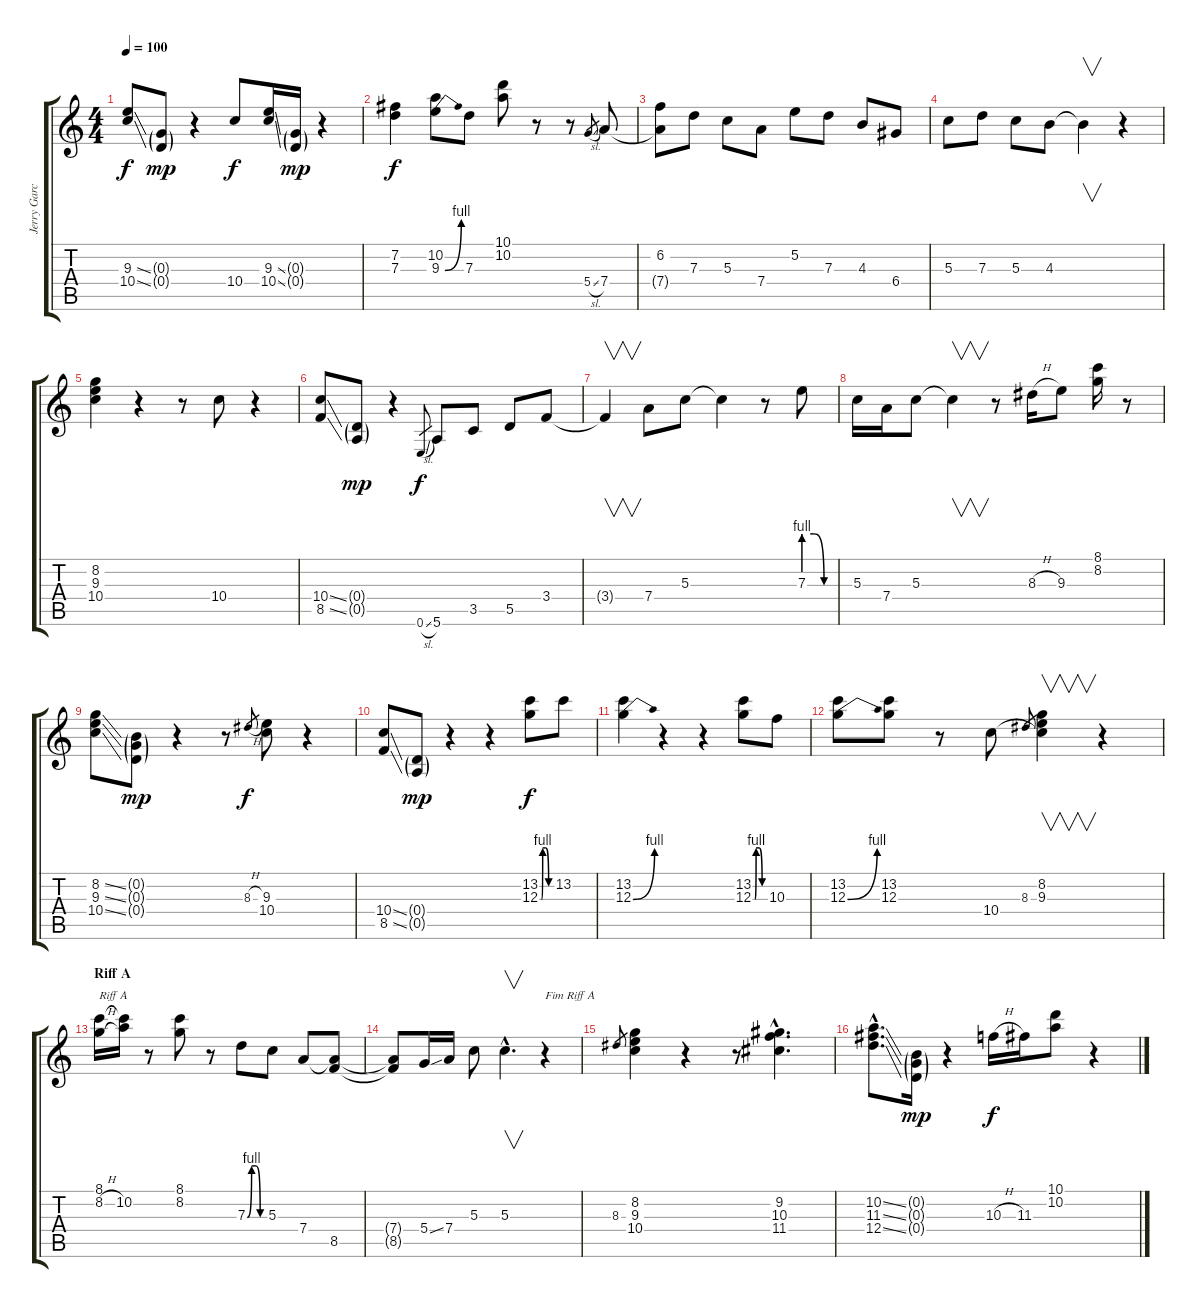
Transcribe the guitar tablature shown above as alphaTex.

\track ("Jerry Garcia" "Jerry Garc") {instrument electricguitarclean}
\staff {score tabs}
\tuning (E4 B3 G3 D3 A2 E2) {hide}
\ts (4 4)
\tempo 100
\clef g2
\ks c
(9.3{ss} 10.4{ss}).8{dy f} (0.3{g} 0.4{g}).8{dy mp} r.4 10.4.8{dy f} (9.3{ss} 10.4{ss}).16 (0.3{g} 0.4{g}).16{dy mp} r.4 |
(7.2 7.3).4{dy f} (10.2 9.3{be (bend 0 0 60 4)}).8 7.3.8 (10.1 10.2).8 r.8 r.8 5.4{sl}.8{gr} 7.4.8 |
(6.2 7.4{t}).8 7.3.8 5.3.8 7.4.8 5.2.8 7.3.8 4.3.8 6.4.8 |
5.3.8 7.3.8 5.3.8 4.3.8 4.3{t}.4{v} r.4 |
(8.2 9.3 10.4).4 r.4 r.8 10.4.8 r.4 |
(10.4{ss} 8.5{ss}).8 (0.4{g} 0.5{g}).8{dy mp} r.4 0.6{sl}.8{gr dy f} 5.6.8 3.5.8 5.5.8 3.4.8 |
3.4{t}.4{v} 7.4.8 5.3.8 5.3{t}.4 r.8 7.3{be (custom 0 4 20 4 40 0 60 0)}.8 |
5.3.16 7.4.16 5.3.8 5.3{t}.4{v} r.8 8.3{h}.16 9.3.8 (8.1 8.2).16 r.8 |
(8.2{ss} 9.3{ss} 10.4{ss}).8 (0.2{g} 0.3{g} 0.4{g}).8{dy mp} r.4 r.8 8.3{h}.8{gr dy f} (9.3 10.4).8 r.4 |
(10.4{ss} 8.5{ss}).8 (0.4{g} 0.5{g}).8{dy mp} r.4 r.4 (13.2 12.3{be (custom 0 0 9 0 15 4 30 4 45 0 60 0)}).8{dy f} 13.2.8 |
(13.2 12.3{be (bend 0 0 60 4)}).4 r.4 r.4 (13.2 12.3{be (custom 0 0 10 0 15 4 30 4 45 0 60 0)}).8 10.3.8 |
(13.2 12.3{be (bend 0 0 60 4)}).8 (13.2 12.3).8 r.8 10.4.8 8.3.8{gr} (8.2 9.3 10.4{t}).4{v} r.4 |
\section ("" "Riff A")
(8.1 8.2{h}).16{txt "Riff A"} (8.1{t} 10.2).16 r.8 (8.1 8.2).8 r.8 7.3{be (custom 0 0 15 4 30 4 45 0 60 0)}.8 5.3.8 7.4.8 (7.4{t} 8.5).8 |
(7.4{t} 8.5{t}).8 5.4{ss}.16 7.4.16 5.3.8 5.3{hac}.4{v d} r.4{txt "Fim Riff A"} |
8.3.8{gr} (8.2 9.3 10.4).4 r.4 r.8 (9.2{hac} 10.3{hac} 11.4{hac}).4{d} |
(10.2{ss hac} 11.3{ss hac} 12.4{ss hac}).8{d} (0.2{g} 0.3{g} 0.4{g}).16{dy mp} r.4 10.3{h}.16{dy f} 11.3.16 (10.1 10.2).8 r.4
